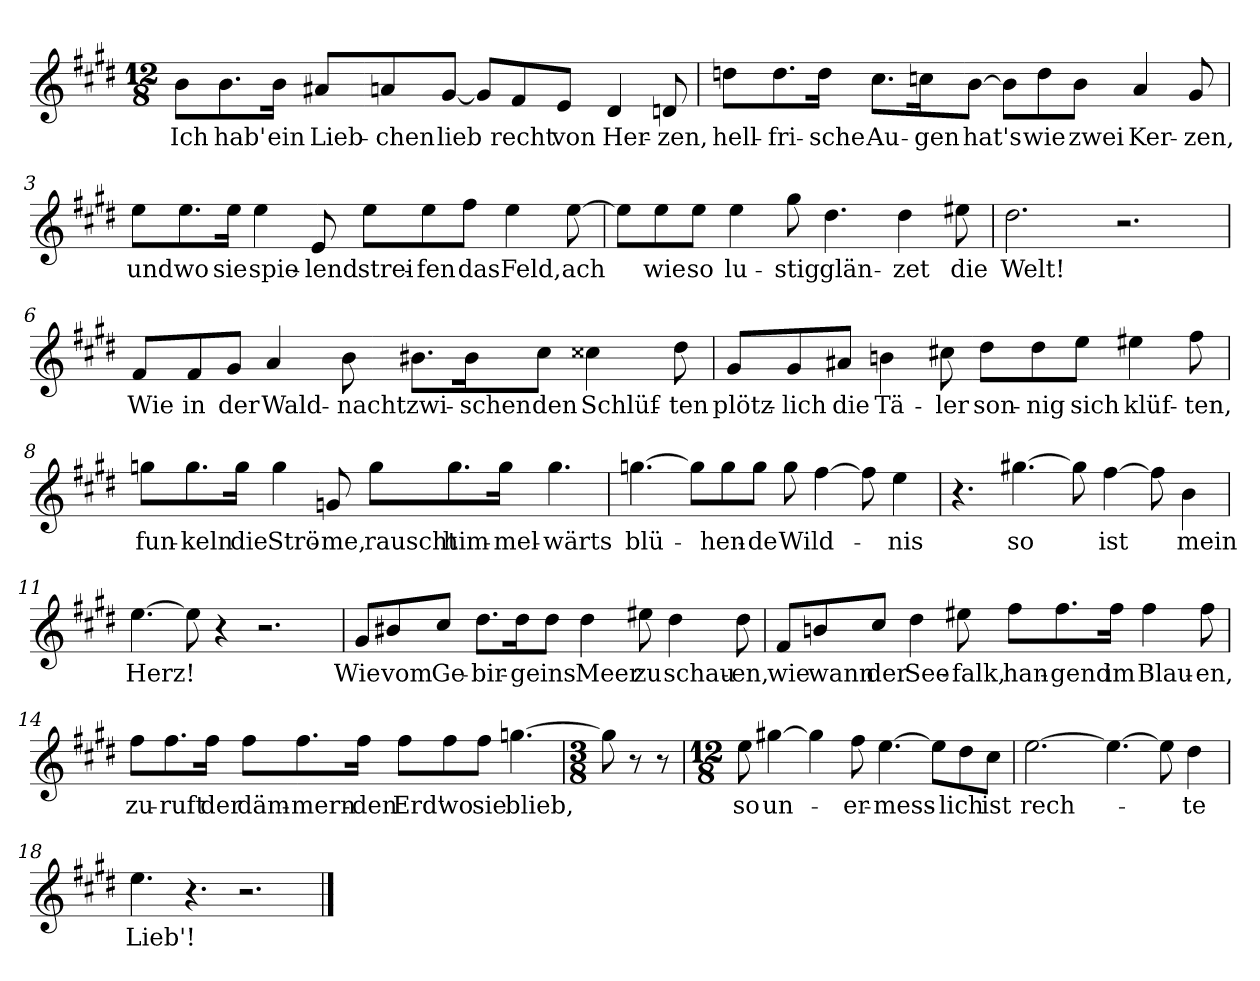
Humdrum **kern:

**kern	**text
*part1	*part1
*staff1	*staff1
*clefG2	*
*k[f#c#g#d#]	*
*M12/8	*
=1	=1
!	!LO:LY:b
8b\L	Ich
!	!LO:LY:b
8.b\	hab'
!	!LO:LY:b
16b\Jk	ein
!	!LO:LY:b
8a#X/L	Lieb-
!	!LO:LY:b
8an/	-chen
!	!LO:LY:b
[8g#/J	lieb
8g#/L]	.
!	!LO:LY:b
8f#/	recht
!	!LO:LY:b
8e/J	von
!	!LO:LY:b
4d#/	Her-
!	!LO:LY:b
8dn/	-zen,
=2	=2
!	!LO:LY:b
8ddn\L	hell-
!	!LO:LY:b
8.dd\	-fri-
!	!LO:LY:b
16dd\Jk	-sche
!	!LO:LY:b
8.cc#\L	Au-
!	!LO:LY:b
16ccn\K	-gen
!	!LO:LY:b
[8b\J	hat's
8b\L]	.
!	!LO:LY:b
8dd\	wie
!	!LO:LY:b
8b\J	zwei
!	!LO:LY:b
4a/	Ker-
!	!LO:LY:b
8g#/	-zen,
!!LO:LB:g=z
=3	=3
!	!LO:LY:b
8ee\L	und
!	!LO:LY:b
8.ee\	wo
!	!LO:LY:b
16ee\Jk	sie
!	!LO:LY:b
4ee\	spie-
!	!LO:LY:b
8e/	-lend
!	!LO:LY:b
8ee\L	strei-
!	!LO:LY:b
8ee\	-fen
!	!LO:LY:b
8ff#\J	das
!	!LO:LY:b
4ee\	Feld,
!	!LO:LY:b
[8ee\	ach
=4	=4
8ee\L]	.
!	!LO:LY:b
8ee\	wie
!	!LO:LY:b
8ee\J	so
!	!LO:LY:b
4ee\	lu-
!	!LO:LY:b
8gg#\	-stig
!	!LO:LY:b
4.dd#\	glän-
!	!LO:LY:b
4dd#\	-zet
!	!LO:LY:b
8ee#X\	die
=5	=5
!	!LO:LY:b
2.dd#\	Welt!
2.r	.
!!LO:LB:g=z
=6	=6
!	!LO:LY:b
8f#/L	Wie
!	!LO:LY:b
8f#/	in
!	!LO:LY:b
8g#/J	der
!	!LO:LY:b
4a/	Wald-
!	!LO:LY:b
8b\	-nacht
!	!LO:LY:b
8.b#X\L	zwi-
!	!LO:LY:b
16b#\K	-schen
!	!LO:LY:b
8cc#\J	den
!	!LO:LY:b
4cc##X\	Schlüf-
!	!LO:LY:b
8dd#\	-ten
=7	=7
!	!LO:LY:b
8g#/L	plötz-
!	!LO:LY:b
8g#/	-lich
!	!LO:LY:b
8a#X/J	die
!	!LO:LY:b
4bn\	Tä-
!	!LO:LY:b
8cc#X\	-ler
!	!LO:LY:b
8dd#\L	son-
!	!LO:LY:b
8dd#\	-nig
!	!LO:LY:b
8ee\J	sich
!	!LO:LY:b
4ee#X\	klüf-
!	!LO:LY:b
8ff#\	-ten,
!!LO:LB:g=z
=8	=8
!	!LO:LY:b
8ggn\L	fun-
!	!LO:LY:b
8.gg\	-keln
!	!LO:LY:b
16gg\Jk	die
!	!LO:LY:b
4gg\	Strö-
!	!LO:LY:b
8gn/	-me,
!	!LO:LY:b
8gg\L	rauscht
!	!LO:LY:b
8.gg\	him-
!	!LO:LY:b
16gg\Jk	-mel-
!	!LO:LY:b
4.gg\	-wärts
=9	=9
!	!LO:LY:b
[4.ggn\	blü-
8gg\L]	.
!	!LO:LY:b
8gg\	-hen-
!	!LO:LY:b
8gg\J	-de
!	!LO:LY:b
8gg\	Wild-
[4ff#\	.
8ff#\]	.
!	!LO:LY:b
4ee\	-nis
=10	=10
4.r	.
!	!LO:LY:b
[4.gg#X\	so
8gg#\]	.
!	!LO:LY:b
[4ff#\	ist
8ff#\]	.
!	!LO:LY:b
4b\	mein
=11	=11
!	!LO:LY:b
[4.ee\	Herz!
8ee\]	.
4r	.
2.r	.
!!LO:LB:g=z
=12	=12
!	!LO:LY:b
8g#/L	Wie
!	!LO:LY:b
8b#X/	vom
!	!LO:LY:b
8cc#/J	Ge-
!	!LO:LY:b
8.dd#\L	-bir-
!	!LO:LY:b
16dd#\K	-ge
!	!LO:LY:b
8dd#\J	ins
!	!LO:LY:b
4dd#\	Meer
!	!LO:LY:b
8ee#X\	zu
!	!LO:LY:b
4dd#\	schau-
!	!LO:LY:b
8dd#\	-en,
=13	=13
!	!LO:LY:b
8f#/L	wie
!	!LO:LY:b
8bn/	wann
!	!LO:LY:b
8cc#/J	der
!	!LO:LY:b
4dd#\	See-
!	!LO:LY:b
8ee#X\	-falk,
!	!LO:LY:b
8ff#\L	han-
!	!LO:LY:b
8.ff#\	-gend
!	!LO:LY:b
16ff#\Jk	im
!	!LO:LY:b
4ff#\	Blau-
!	!LO:LY:b
8ff#\	-en,
!!LO:LB:g=z
=14	=14
!	!LO:LY:b
8ff#\L	zu-
!	!LO:LY:b
8.ff#\	-ruft
!	!LO:LY:b
16ff#\Jk	der
!	!LO:LY:b
8ff#\L	däm-
!	!LO:LY:b
8.ff#\	-mern-
!	!LO:LY:b
16ff#\Jk	-den
!	!LO:LY:b
8ff#\L	Erd'
!	!LO:LY:b
8ff#\	wo
!	!LO:LY:b
8ff#\J	sie
!	!LO:LY:b
[4.ggn\	blieb,
=15	=15
*M3/8	*
8gg\]	.
8r	.
8r	.
=16	=16
*M12/8	*
!	!LO:LY:b
8ee\	so
!	!LO:LY:b
[4gg#X\	un-
4gg#\]	.
!	!LO:LY:b
8ff#\	-er-
!	!LO:LY:b
[4.ee\	-mess-
8ee\L]	.
!	!LO:LY:b
8dd#\	-lich
!	!LO:LY:b
8cc#\J	ist
=17	=17
!	!LO:LY:b
[2.ee\	rech-
4.ee\_	.
8ee\]	.
!	!LO:LY:b
4dd#\	-te
=18	=18
!	!LO:LY:b
4.ee\	Lieb'!
4.r	.
2.r	.
==	==
*-	*-
